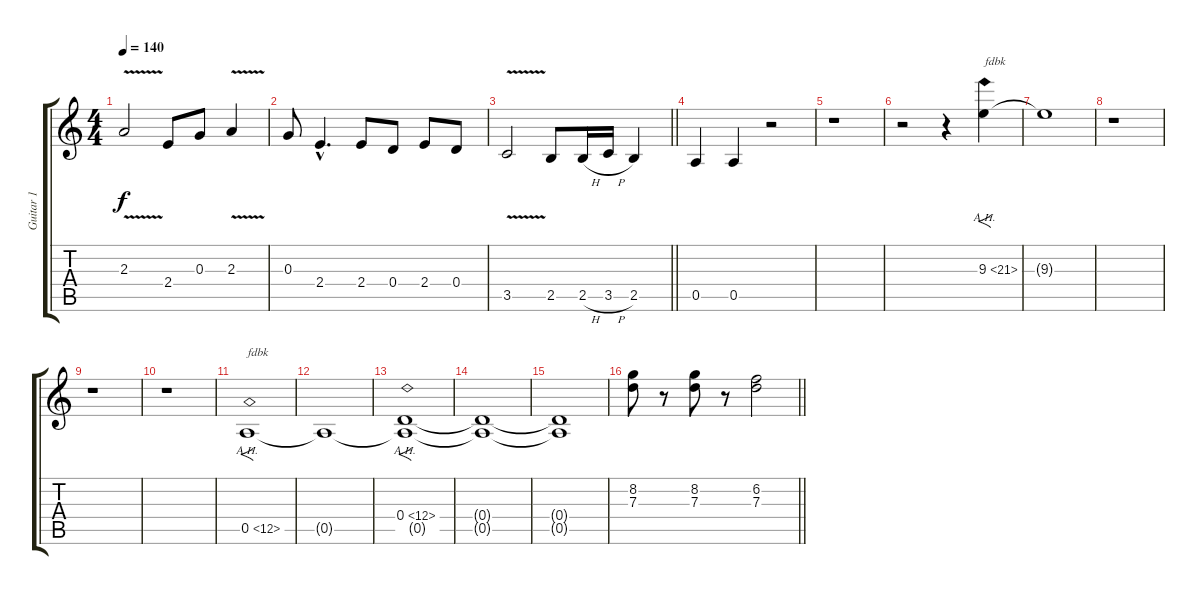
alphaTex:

\track ("Guitar 1" "Guitar 1") {instrument distortionguitar}
\staff {score tabs}
\tuning (E4 B3 G3 D3 A2 E2) {hide}
\ts (4 4)
\tempo 140
\clef g2
\ks c
2.3{v}.2{dy f} 2.4.8 0.3.8 2.3{v}.4 |
0.3.8 2.4{hac}.4{d} 2.4.8 0.4.8 2.4.8 0.4.8 |
\barLineRight lightlight
3.5{v}.2 2.5.8 2.5{h}.16 3.5{h}.16 2.5.4 |
0.5.4 0.5.4 r.2 |
r.1 |
r.2 r.4 9.3{ah 12}.4{f txt "fdbk"} |
9.3{t}.1 |
r.1 |
r.1 |
r.1 |
0.5{ah 12}.1{f txt "fdbk"} |
0.5{t}.1 |
(0.4{ah 12} 0.5{t}).1{f} |
(0.4{t} 0.5{t}).1 |
(0.4{t} 0.5{t}).1 |
\barLineRight lightlight
(8.2 7.3).8 r.8 (8.2 7.3).8 r.8 (6.2 7.3).2
